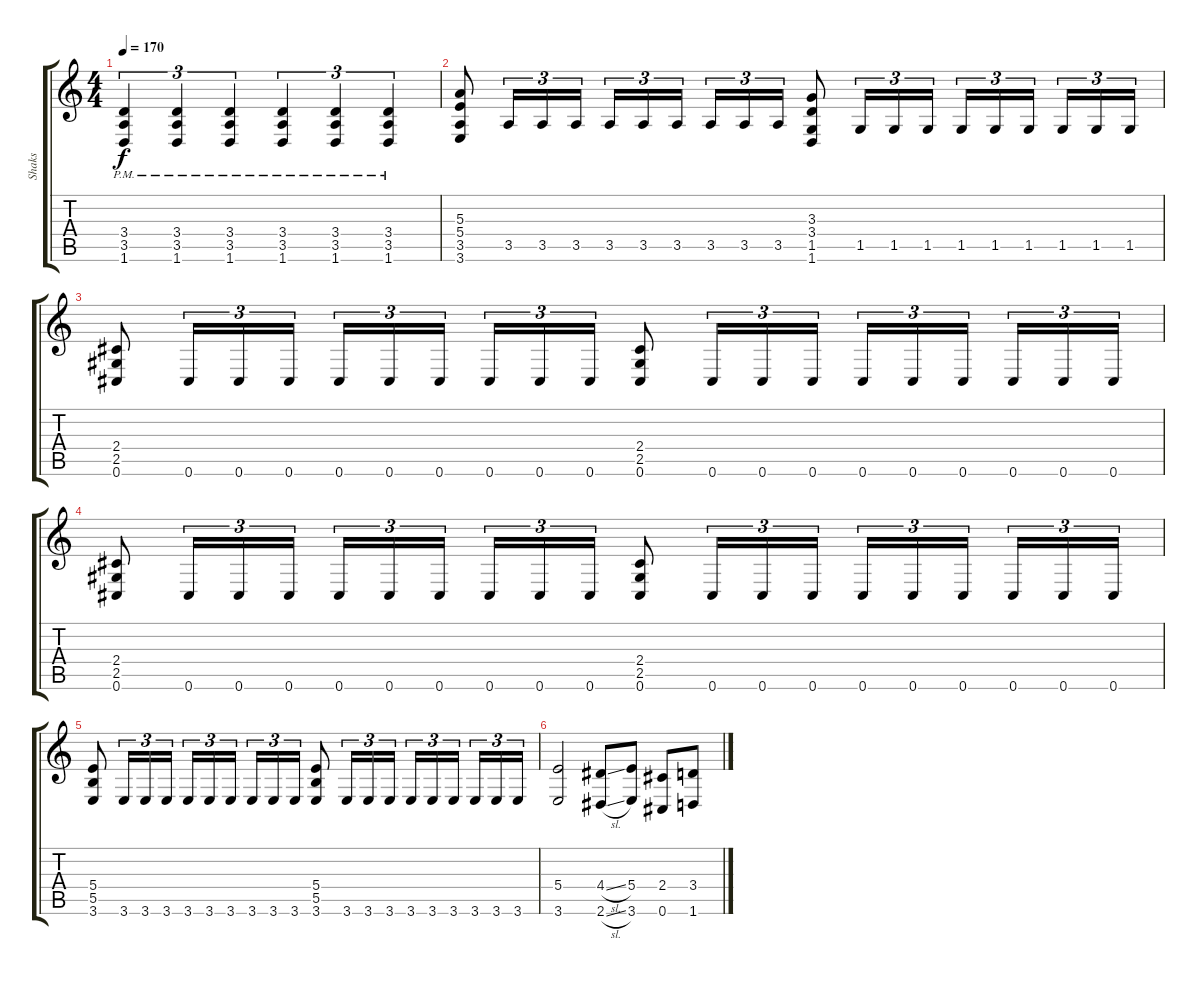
\track ("Shaks" "Shaks") {instrument distortionguitar}
\staff {score tabs}
\tuning (Db4 Ab3 E3 B2 Gb2 Db2) {hide}
\ts (4 4)
\tempo 170
\clef g2
\ks c
(3.4{pm} 3.5 1.6{pm}).4{tu (3 2) dy f} (3.4{pm} 3.5{pm} 1.6{pm}).4{tu (3 2)} (3.4{pm} 3.5{pm} 1.6{pm}).4{tu (3 2)} (3.4{pm} 3.5{pm} 1.6{pm}).4{tu (3 2)} (3.4{pm} 3.5{pm} 1.6{pm}).4{tu (3 2)} (3.4{pm} 3.5{pm} 1.6{pm}).4{tu (3 2)} |
(5.3 5.4 3.5 3.6).8 3.5.16{tu (3 2)} 3.5.16{tu (3 2)} 3.5.16{tu (3 2)} 3.5.16{tu (3 2)} 3.5.16{tu (3 2)} 3.5.16{tu (3 2) beam splitsecondary} 3.5.16{tu (3 2)} 3.5.16{tu (3 2)} 3.5.16{tu (3 2)} (3.3 3.4 1.5 1.6).8 1.5.16{tu (3 2)} 1.5.16{tu (3 2)} 1.5.16{tu (3 2)} 1.5.16{tu (3 2)} 1.5.16{tu (3 2)} 1.5.16{tu (3 2) beam splitsecondary} 1.5.16{tu (3 2)} 1.5.16{tu (3 2)} 1.5.16{tu (3 2)} |
(2.4 2.5 0.6).8 0.6.16{tu (3 2)} 0.6.16{tu (3 2)} 0.6.16{tu (3 2)} 0.6.16{tu (3 2)} 0.6.16{tu (3 2)} 0.6.16{tu (3 2) beam splitsecondary} 0.6.16{tu (3 2)} 0.6.16{tu (3 2)} 0.6.16{tu (3 2)} (2.4 2.5 0.6).8 0.6.16{tu (3 2)} 0.6.16{tu (3 2)} 0.6.16{tu (3 2)} 0.6.16{tu (3 2)} 0.6.16{tu (3 2)} 0.6.16{tu (3 2) beam splitsecondary} 0.6.16{tu (3 2)} 0.6.16{tu (3 2)} 0.6.16{tu (3 2)} |
(2.4 2.5 0.6).8 0.6.16{tu (3 2)} 0.6.16{tu (3 2)} 0.6.16{tu (3 2)} 0.6.16{tu (3 2)} 0.6.16{tu (3 2)} 0.6.16{tu (3 2) beam splitsecondary} 0.6.16{tu (3 2)} 0.6.16{tu (3 2)} 0.6.16{tu (3 2)} (2.4 2.5 0.6).8 0.6.16{tu (3 2)} 0.6.16{tu (3 2)} 0.6.16{tu (3 2)} 0.6.16{tu (3 2)} 0.6.16{tu (3 2)} 0.6.16{tu (3 2) beam splitsecondary} 0.6.16{tu (3 2)} 0.6.16{tu (3 2)} 0.6.16{tu (3 2)} |
(5.4 5.5 3.6).8 3.6.16{tu (3 2)} 3.6.16{tu (3 2)} 3.6.16{tu (3 2)} 3.6.16{tu (3 2)} 3.6.16{tu (3 2)} 3.6.16{tu (3 2) beam splitsecondary} 3.6.16{tu (3 2)} 3.6.16{tu (3 2)} 3.6.16{tu (3 2)} (5.4 5.5 3.6).8 3.6.16{tu (3 2)} 3.6.16{tu (3 2)} 3.6.16{tu (3 2)} 3.6.16{tu (3 2)} 3.6.16{tu (3 2)} 3.6.16{tu (3 2) beam splitsecondary} 3.6.16{tu (3 2)} 3.6.16{tu (3 2)} 3.6.16{tu (3 2)} |
(5.4 3.6).2 (4.4{sl} 2.6{sl}).8 (5.4 3.6).8 (2.4 0.6).8 (3.4 1.6).8
